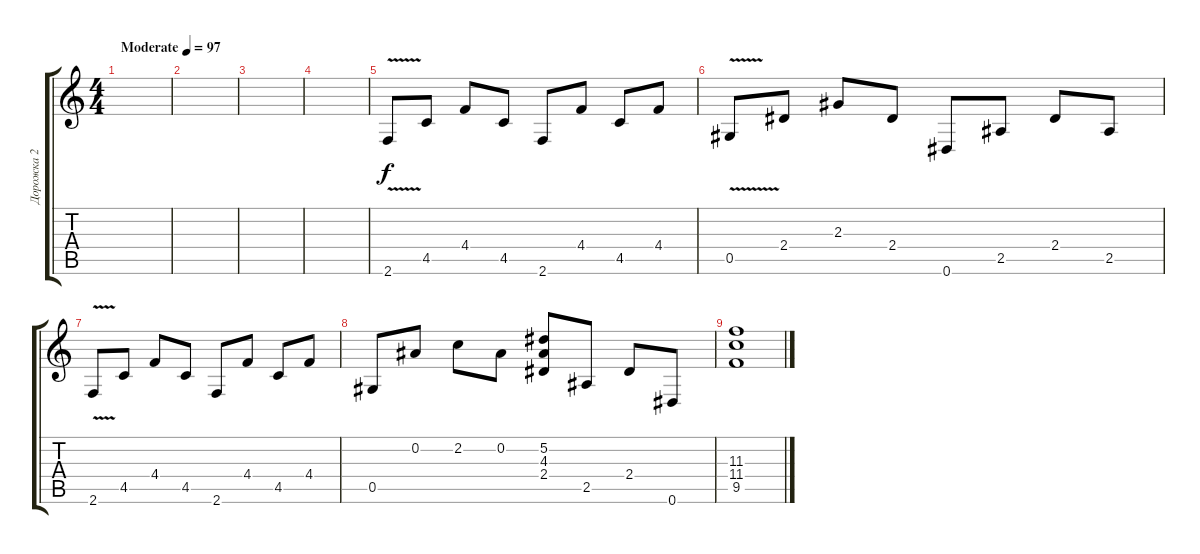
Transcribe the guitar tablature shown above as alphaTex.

\track ("Дорожка 2" "Дорожка 2") {instrument electricguitarclean}
\staff {score tabs}
\tuning (Eb4 Bb3 Gb3 Db3 Ab2 Eb2) {hide}
\ts (4 4)
\tempo (97 "Moderate")
\clef g2
\ks c
|
|
|
|
2.6{v}.8 4.5.8 4.4.8 4.5.8 2.6.8 4.4.8 4.5.8 4.4.8 |
0.5{v}.8 2.4.8 2.3.8 2.4.8 0.6.8 2.5.8 2.4.8 2.5.8 |
2.6{v}.8 4.5.8 4.4.8 4.5.8 2.6.8 4.4.8 4.5.8 4.4.8 |
0.5.8 0.2.8 2.2.8 0.2.8 (5.2 4.3 2.4).8 2.5.8 2.4.8 0.6.8 |
(11.3 11.4 9.5).1
